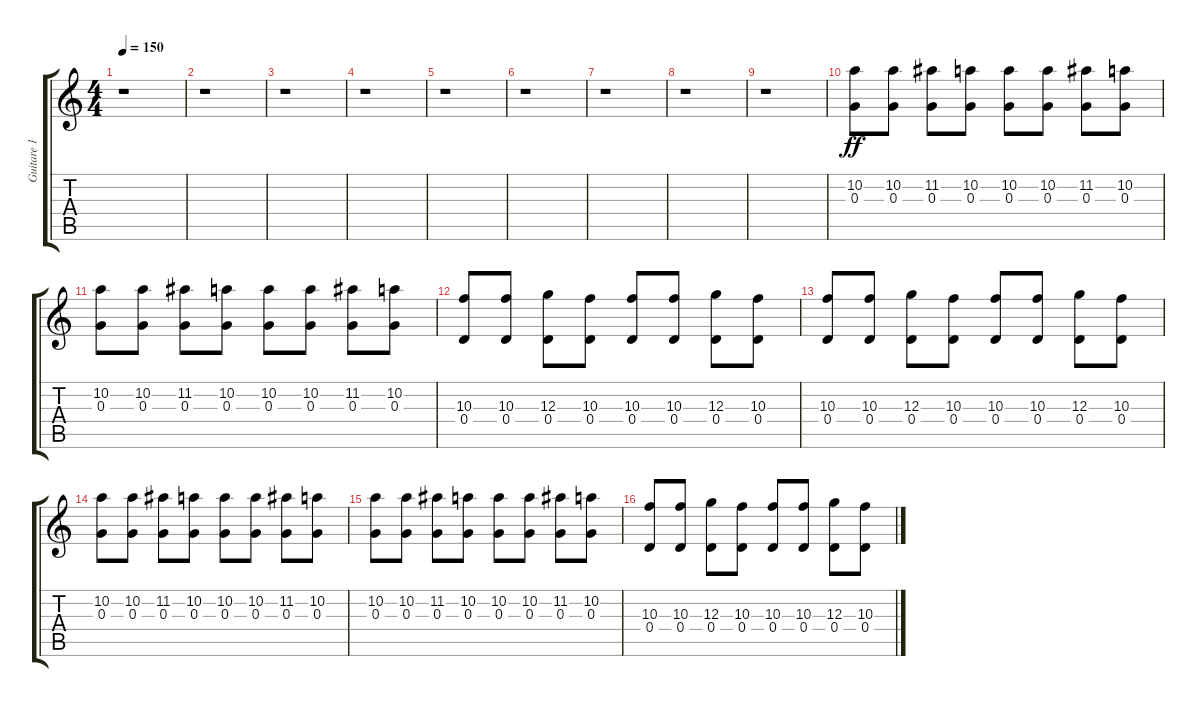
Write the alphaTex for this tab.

\track ("Guitare 1" "Guitare 1") {instrument distortionguitar}
\staff {score tabs}
\tuning (E4 B3 G3 D3 A2 E2) {hide}
\ts (4 4)
\tempo 150
\clef g2
\ks c
r.1{dy ff} |
r.1 |
r.1 |
r.1 |
r.1 |
r.1 |
r.1 |
r.1 |
r.1 |
(10.2 0.3).8 (10.2 0.3).8 (11.2 0.3).8 (10.2 0.3).8 (10.2 0.3).8 (10.2 0.3).8 (11.2 0.3).8 (10.2 0.3).8 |
(10.2 0.3).8 (10.2 0.3).8 (11.2 0.3).8 (10.2 0.3).8 (10.2 0.3).8 (10.2 0.3).8 (11.2 0.3).8 (10.2 0.3).8 |
(10.3 0.4).8 (10.3 0.4).8 (12.3 0.4).8 (10.3 0.4).8 (10.3 0.4).8 (10.3 0.4).8 (12.3 0.4).8 (10.3 0.4).8 |
(10.3 0.4).8 (10.3 0.4).8 (12.3 0.4).8 (10.3 0.4).8 (10.3 0.4).8 (10.3 0.4).8 (12.3 0.4).8 (10.3 0.4).8 |
(10.2 0.3).8 (10.2 0.3).8 (11.2 0.3).8 (10.2 0.3).8 (10.2 0.3).8 (10.2 0.3).8 (11.2 0.3).8 (10.2 0.3).8 |
(10.2 0.3).8 (10.2 0.3).8 (11.2 0.3).8 (10.2 0.3).8 (10.2 0.3).8 (10.2 0.3).8 (11.2 0.3).8 (10.2 0.3).8 |
(10.3 0.4).8 (10.3 0.4).8 (12.3 0.4).8 (10.3 0.4).8 (10.3 0.4).8 (10.3 0.4).8 (12.3 0.4).8 (10.3 0.4).8
